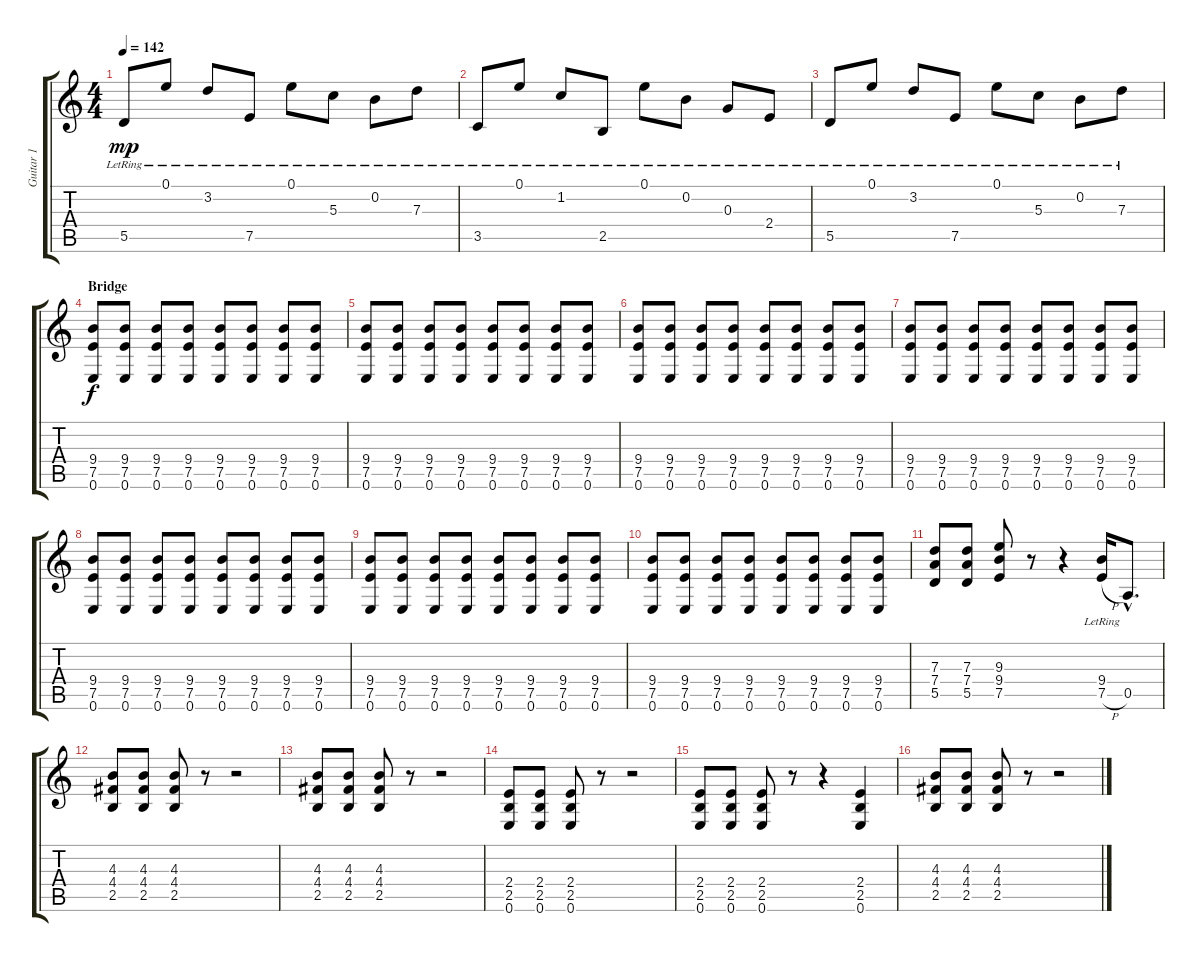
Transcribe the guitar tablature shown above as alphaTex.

\track ("Guitar 1" "Guitar 1") {instrument distortionguitar}
\staff {score tabs}
\tuning (E4 B3 G3 D3 A2 E2) {hide}
\ts (4 4)
\tempo 142
\clef g2
\ks c
5.5{lr}.8{dy mp} 0.1{lr}.8 3.2{lr}.8 7.5{lr}.8 0.1{lr}.8 5.3{lr}.8 0.2{lr}.8 7.3{lr}.8 |
3.5{lr}.8 0.1{lr}.8 1.2{lr}.8 2.5{lr}.8 0.1{lr}.8 0.2{lr}.8 0.3{lr}.8 2.4{lr}.8 |
5.5{lr}.8 0.1{lr}.8 3.2{lr}.8 7.5{lr}.8 0.1{lr}.8 5.3{lr}.8 0.2{lr}.8 7.3{lr}.8 |
\section ("" "Bridge")
(9.4 7.5 0.6).8{dy f instrument distortionguitar} (9.4 7.5 0.6).8 (9.4 7.5 0.6).8 (9.4 7.5 0.6).8 (9.4 7.5 0.6).8 (9.4 7.5 0.6).8 (9.4 7.5 0.6).8 (9.4 7.5 0.6).8 |
(9.4 7.5 0.6).8 (9.4 7.5 0.6).8 (9.4 7.5 0.6).8 (9.4 7.5 0.6).8 (9.4 7.5 0.6).8 (9.4 7.5 0.6).8 (9.4 7.5 0.6).8 (9.4 7.5 0.6).8 |
(9.4 7.5 0.6).8 (9.4 7.5 0.6).8 (9.4 7.5 0.6).8 (9.4 7.5 0.6).8 (9.4 7.5 0.6).8 (9.4 7.5 0.6).8 (9.4 7.5 0.6).8 (9.4 7.5 0.6).8 |
(9.4 7.5 0.6).8 (9.4 7.5 0.6).8 (9.4 7.5 0.6).8 (9.4 7.5 0.6).8 (9.4 7.5 0.6).8 (9.4 7.5 0.6).8 (9.4 7.5 0.6).8 (9.4 7.5 0.6).8 |
(9.4 7.5 0.6).8 (9.4 7.5 0.6).8 (9.4 7.5 0.6).8 (9.4 7.5 0.6).8 (9.4 7.5 0.6).8 (9.4 7.5 0.6).8 (9.4 7.5 0.6).8 (9.4 7.5 0.6).8 |
(9.4 7.5 0.6).8 (9.4 7.5 0.6).8 (9.4 7.5 0.6).8 (9.4 7.5 0.6).8 (9.4 7.5 0.6).8 (9.4 7.5 0.6).8 (9.4 7.5 0.6).8 (9.4 7.5 0.6).8 |
(9.4 7.5 0.6).8 (9.4 7.5 0.6).8 (9.4 7.5 0.6).8 (9.4 7.5 0.6).8 (9.4 7.5 0.6).8 (9.4 7.5 0.6).8 (9.4 7.5 0.6).8 (9.4 7.5 0.6).8 |
(7.3 7.4 5.5).8 (7.3 7.4 5.5).8 (9.3 9.4 7.5).8 r.8 r.4 (9.4{lr} 7.5{h}).16 0.5{hac}.8{d} |
(4.3 4.4 2.5).8 (4.3 4.4 2.5).8 (4.3 4.4 2.5).8 r.8 r.2 |
(4.3 4.4 2.5).8 (4.3 4.4 2.5).8 (4.3 4.4 2.5).8 r.8 r.2 |
(2.4 2.5 0.6).8 (2.4 2.5 0.6).8 (2.4 2.5 0.6).8 r.8 r.2 |
(2.4 2.5 0.6).8 (2.4 2.5 0.6).8 (2.4 2.5 0.6).8 r.8 r.4 (2.4 2.5 0.6).4 |
(4.3 4.4 2.5).8 (4.3 4.4 2.5).8 (4.3 4.4 2.5).8 r.8 r.2
